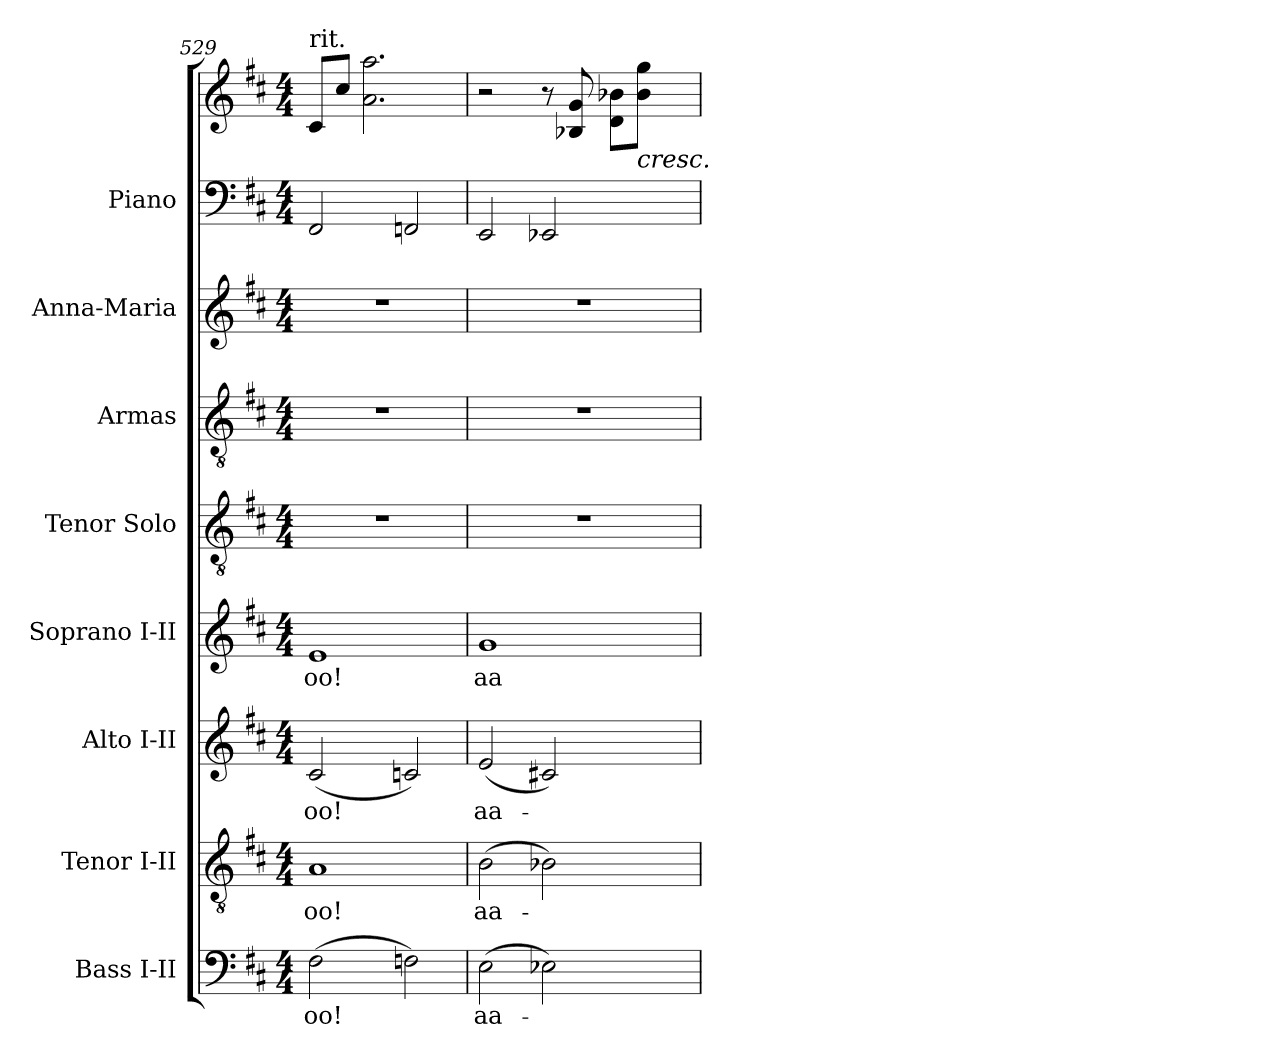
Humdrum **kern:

**kern	**text	**kern	**text	**kern	**text	**kern	**text	**kern	**kern	**kern	**kern	**kern	**dynam
*part8	*part8	*part7	*part7	*part6	*part6	*part5	*part5	*part4	*part3	*part2	*part1	*part1	*part1
*staff9	*staff9	*staff8	*staff8	*staff7	*staff7	*staff6	*staff6	*staff5	*staff4	*staff3	*staff2	*staff1	*staff1/2
*I"Bass I-II	*	*I"Tenor I-II	*	*I"Alto I-II	*	*I"Soprano I-II	*	*I"Tenor Solo	*I"Armas	*I"Anna-Maria	*I"Piano	*	*
*I'B.	*	*I'T.	*	*I'A.	*	*I'S.	*	*I'T. Solo	*I'Armas	*I'A-M	*I'Pno.	*	*
*clefF4	*	*clefGv2	*	*clefG2	*	*clefG2	*	*clefGv2	*clefGv2	*clefG2	*clefF4	*clefG2	*
*	*	*ITrd7c12	*	*	*	*	*	*ITrd7c12	*ITrd7c12	*	*	*	*
*k[f#c#]	*	*k[f#c#]	*	*k[f#c#]	*	*k[f#c#]	*	*k[f#c#]	*k[f#c#]	*k[f#c#]	*k[f#c#]	*k[f#c#]	*
*D:	*	*D:	*	*D:	*	*D:	*	*D:	*D:	*D:	*D:	*D:	*
*M4/4	*	*M4/4	*	*M4/4	*	*M4/4	*	*M4/4	*M4/4	*M4/4	*M4/4	*M4/4	*
=529	=529	=529	=529	=529	=529	=529	=529	=529	=529	=529	=529	=529	=529
!	!LO:LY:b:color=#000000	!	!	!	!	!	!	!	!	!	!	!	!
!	!	!	!LO:LY:b:color=#000000	!	!	!	!	!	!	!	!	!	!
!	!	!	!	!	!LO:LY:b:color=#000000	!	!	!	!	!	!	!	!
!	!	!	!	!	!	!	!	!	!	!	!	!LO:TX:t=rit.	!
!	!	!	!	!	!	!	!LO:LY:b:color=#000000	!	!	!	!	!	!
(2F#i\	-oo!	1AAi	-oo!	(2c#i/	-oo!	1ei	-oo!	1r	1r	1r	2FF#i/	8c#i/L	.
.	.	.	.	.	.	.	.	.	.	.	.	8cc#i/J	.
.	.	.	.	.	.	.	.	.	.	.	.	2.ai\ 2.aai	.
2Fni\)	.	.	.	2cni/)	.	.	.	.	.	.	2FFni/	.	.
=530	=530	=530	=530	=530	=530	=530	=530	=530	=530	=530	=530	=530	=530
!	!LO:LY:b:color=#000000	!	!	!	!	!	!	!	!	!	!	!	!
!	!	!	!LO:LY:b:color=#000000	!	!	!	!	!	!	!	!	!	!
!	!	!	!	!	!LO:LY:b:color=#000000	!	!	!	!	!	!	!	!
!	!	!	!	!	!	!	!LO:LY:b:color=#000000	!	!	!	!	!	!
(2Ei\	aa-	(2BBi\	aa-	(2ei/	aa-	1gi	aa-	1r	1r	1r	2EEi/	2r	.
2E-Xi\)	.	2BB-Xi\)	.	2c#Xi/)	.	.	.	.	.	.	2EE-Xi/	8r	[
.	.	.	.	.	.	.	.	.	.	.	.	8B-Xi/ 8gi	.
.	.	.	.	.	.	.	.	.	.	.	.	8di\ 8b-XiL	.
!	!	!	!	!	!	!	!	!	!	!	!	!	!LO:HP:b
.	.	.	.	.	.	.	.	.	.	.	.	8b-i\ 8ggiJ	<
=	=	=	=	=	=	=	=	=	=	=	=	=	=
*-	*-	*-	*-	*-	*-	*-	*-	*-	*-	*-	*-	*-	*-
